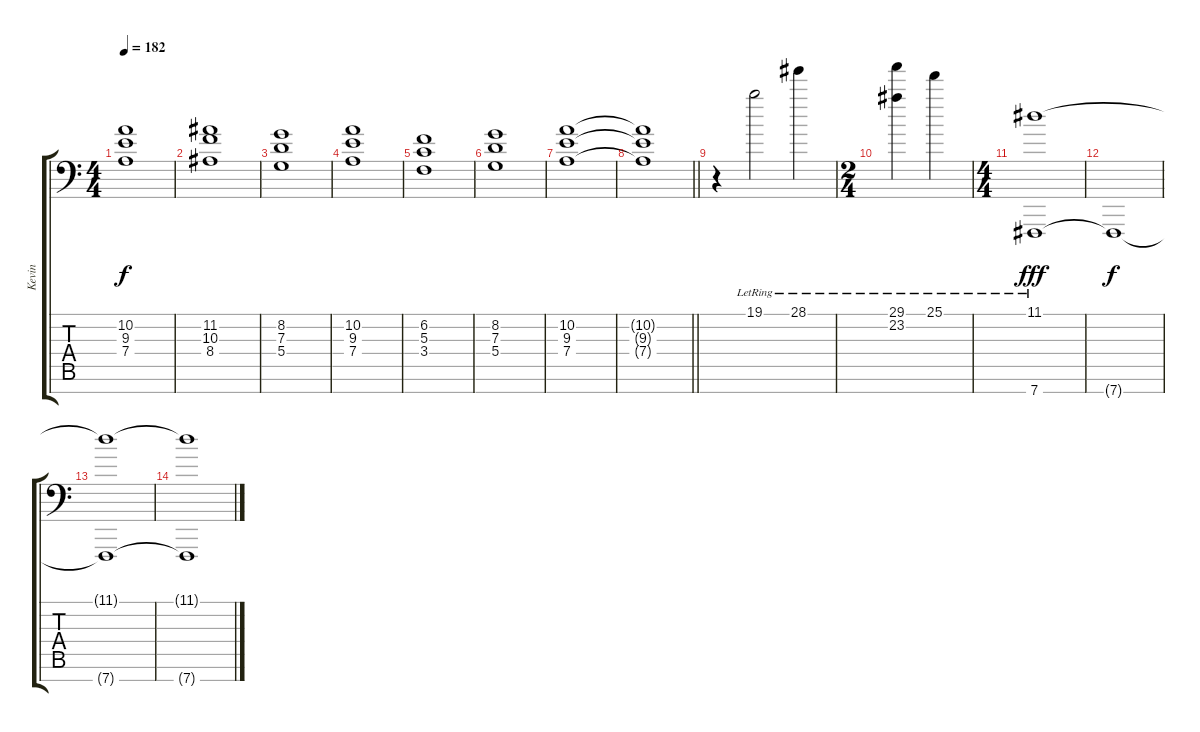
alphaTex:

\track ("Kevin" "Kevin") {instrument electricgrandpiano}
\staff {score tabs}
\tuning (E4 B3 G3 D3 A2 E2 B0) {hide}
\ts (4 4)
\tempo 182
\clef f4
\ks c
(10.2 9.3 7.4).1{dy f} |
(11.2 10.3 8.4).1 |
(8.2 7.3 5.4).1 |
(10.2 9.3 7.4).1 |
(6.2 5.3 3.4).1 |
(8.2 7.3 5.4).1 |
(10.2 9.3 7.4).1 |
\barLineRight lightlight
(10.2{t} 9.3{t} 7.4{t}).1 |
r.4 19.1{lr}.2 28.1{lr}.4 |
\ts (2 4)
(29.1{lr} 23.2).4 25.1{lr}.4 |
\ts (4 4)
(11.1{lr} 7.7{lr}).1{dy fff} |
7.7{t}.1{dy f} |
(11.1{t} 7.7{t}).1 |
(11.1{t} 7.7{t}).1
